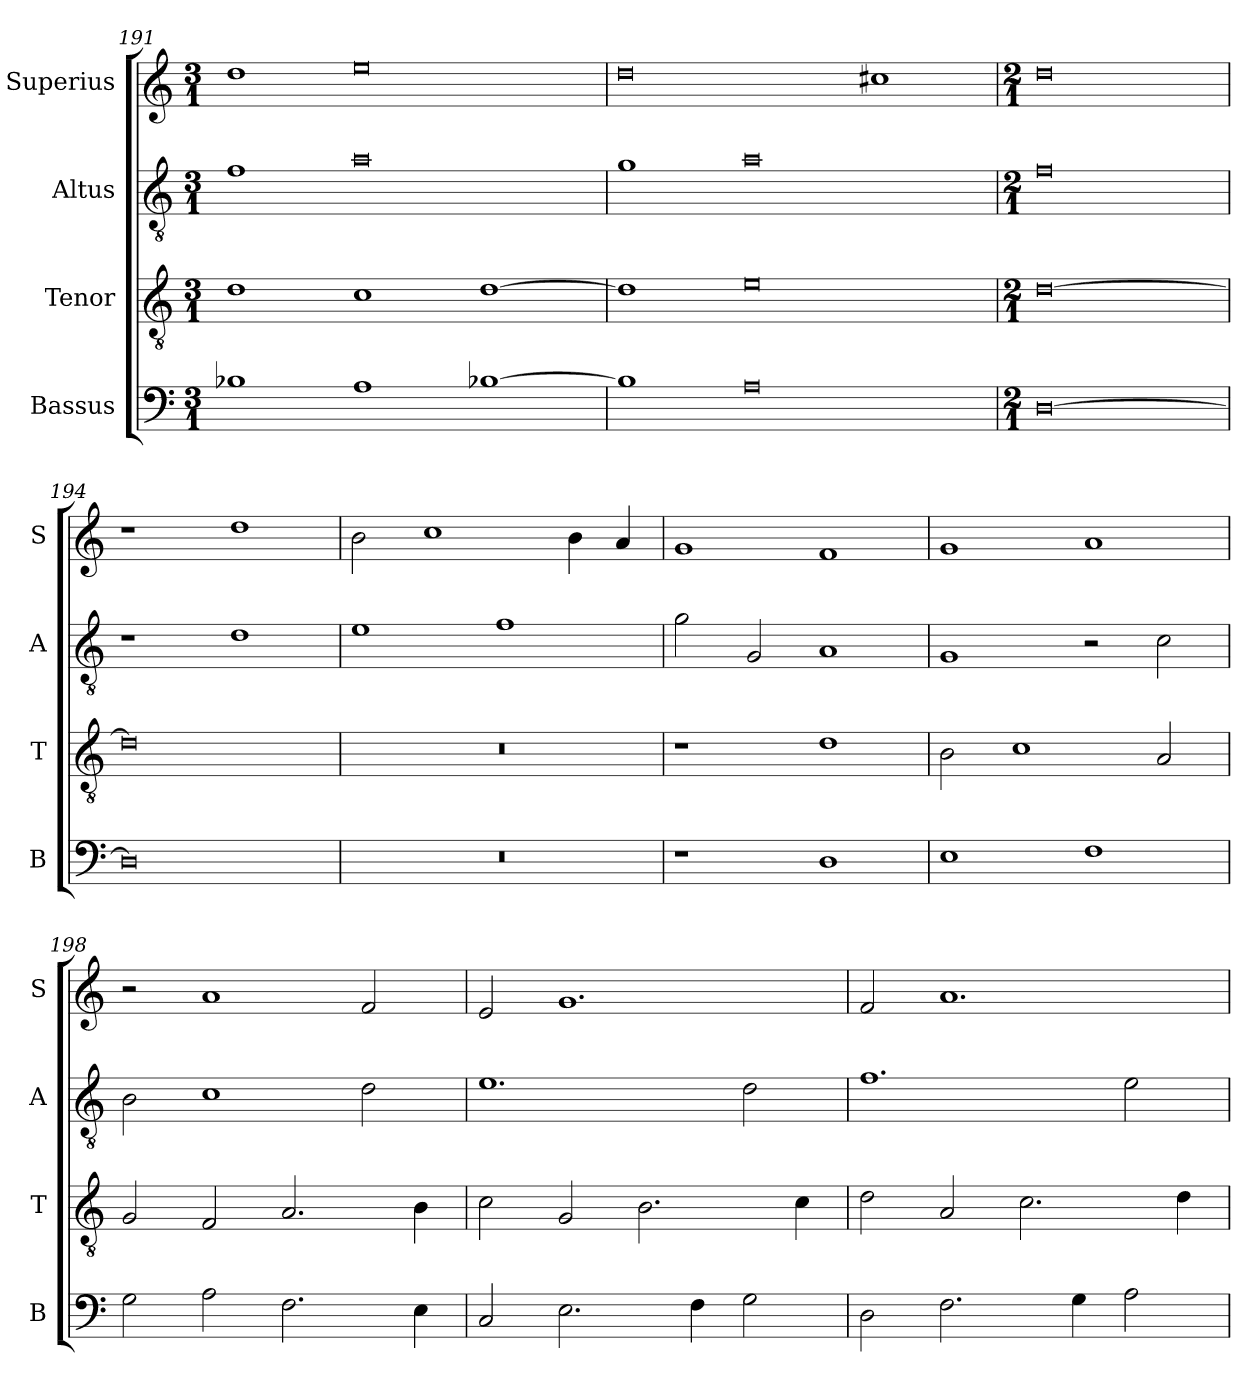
**kern	**kern	**kern	**kern
*part4	*part3	*part2	*part1
*staff4	*staff3	*staff2	*staff1
*I"Bassus	*I"Tenor	*I"Altus	*I"Superius
*I'B	*I'T	*I'A	*I'S
*clefF4	*clefGv2	*clefGv2	*clefG2
*k[]	*k[]	*k[]	*k[]
*M3/1	*M3/1	*M3/1	*M3/1
=191	=191	=191	=191
1B-X	1d	1f	1dd
1A	1c	0a	0ee
[1B-X	[1d	.	.
=192	=192	=192	=192
1B-]	1d]	1g	0dd
0A	0e	0a	.
.	.	.	1cc#X
=193	=193	=193	=193
*M2/1	*M2/1	*M2/1	*M2/1
[0D	[0d	0f	0dd
=194	=194	=194	=194
0D]	0d]	1r	1r
.	.	1d	1dd
=195	=195	=195	=195
0r	0r	1e	2b\
.	.	.	1cc
.	.	1f	.
.	.	.	4b\
.	.	.	4a/
=196	=196	=196	=196
1r	1r	2g\	1g
.	.	2G/	.
1D	1d	1A	1f
=197	=197	=197	=197
1E	2B\	1G	1g
.	1c	.	.
1F	.	2r	1a
.	2A/	2c\	.
=198	=198	=198	=198
2G\	2G/	2B\	2r
2A\	2F/	1c	1a
2.F\	2.A/	.	.
.	.	2d\	2f/
4E\	4B\	.	.
=199	=199	=199	=199
2C/	2c\	1.e	2e/
2.E\	2G/	.	1.g
.	2.B\	.	.
4F\	.	.	.
2G\	.	2d\	.
.	4c\	.	.
=200	=200	=200	=200
2D\	2d\	1.f	2f/
2.F\	2A/	.	1.a
.	2.c\	.	.
4G\	.	.	.
2A\	.	2e\	.
.	4d\	.	.
=	=	=	=
*-	*-	*-	*-
